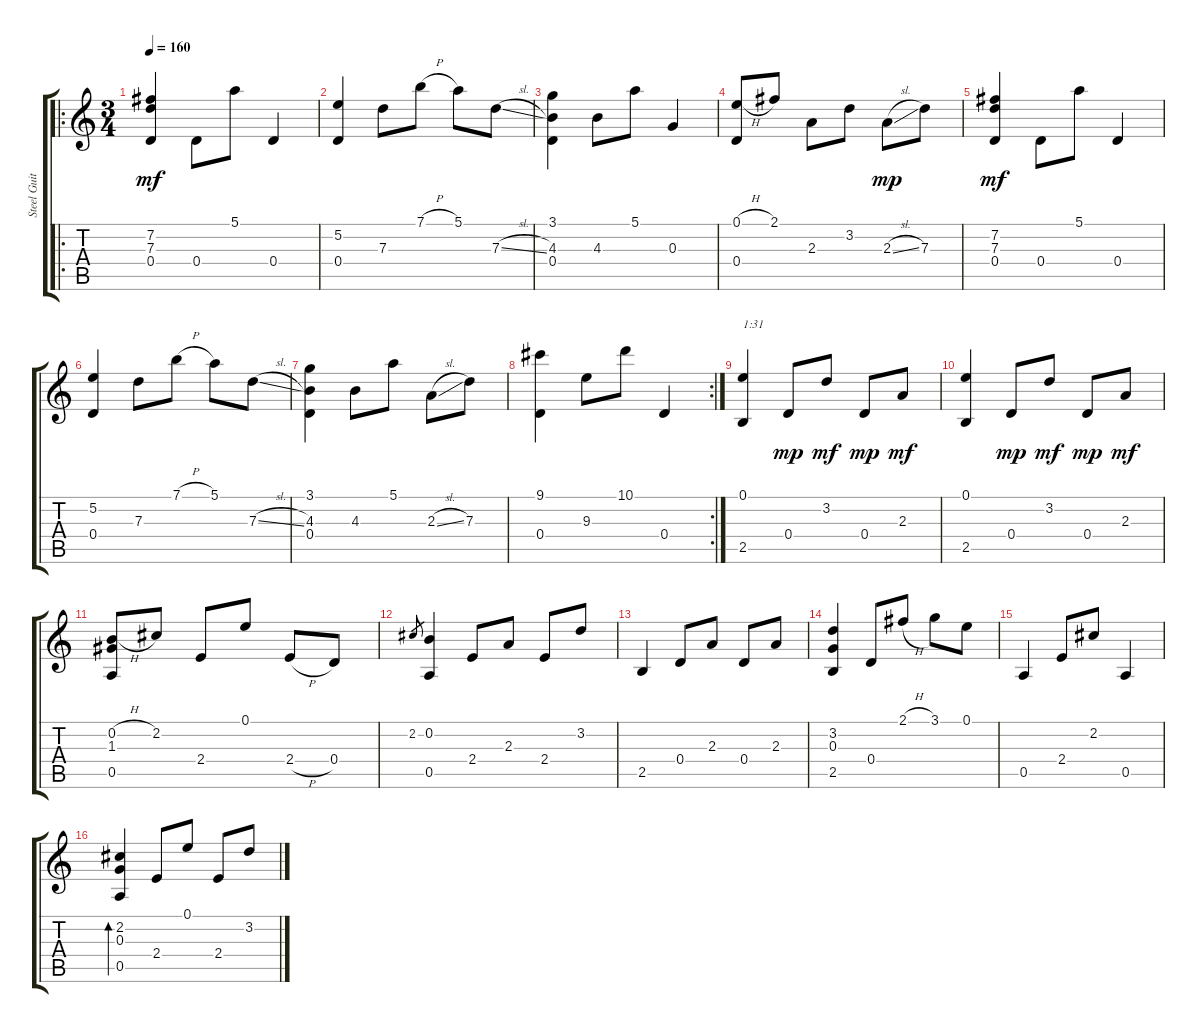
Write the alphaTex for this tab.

\track ("Steel Guitar" "Steel Guit") {instrument acousticguitarsteel}
\staff {score tabs}
\tuning (E4 B3 G3 D3 A2 E2) {hide}
\ro
\ts (3 4)
\tempo 160
\clef g2
\ks c
(7.2 7.3 0.4).4{dy mf} 0.4.8 5.1.8 0.4.4 |
(5.2 0.4).4 7.3.8 7.1{h}.8 5.1.8 7.3{sl}.8 |
(3.1 4.3 0.4).4 4.3.8 5.1.8 0.3.4 |
(0.1{h} 0.4).8 2.1.8 2.3.8 3.2.8 2.3{sl}.8{dy mp} 7.3.8 |
(7.2 7.3 0.4).4{dy mf} 0.4.8 5.1.8 0.4.4 |
(5.2 0.4).4 7.3.8 7.1{h}.8 5.1.8 7.3{sl}.8 |
(3.1 4.3 0.4).4 4.3.8 5.1.8 2.3{sl}.8 7.3.8 |
\rc 2
(9.1 0.4).4 9.3.8 10.1.8 0.4.4 |
(0.1 2.5).4{txt "1:31"} 0.4.8{dy mp} 3.2.8{dy mf} 0.4.8{dy mp} 2.3.8{dy mf} |
(0.1 2.5).4 0.4.8{dy mp} 3.2.8{dy mf} 0.4.8{dy mp} 2.3.8{dy mf} |
(0.2{h} 1.3 0.5).8 2.2.8 2.4.8 0.1.8 2.4{h}.8 0.4.8 |
2.2.8{gr} (0.2 0.5).4 2.4.8 2.3.8 2.4.8 3.2.8 |
2.5.4 0.4.8 2.3.8 0.4.8 2.3.8 |
(3.2 0.3 2.5).4 0.4.8 2.1{h}.8 3.1.8 0.1.8 |
0.5.4 2.4.8 2.2.8 0.5.4 |
(2.2 0.3 0.5).4{bd 240} 2.4.8 0.1.8 2.4.8 3.2.8
